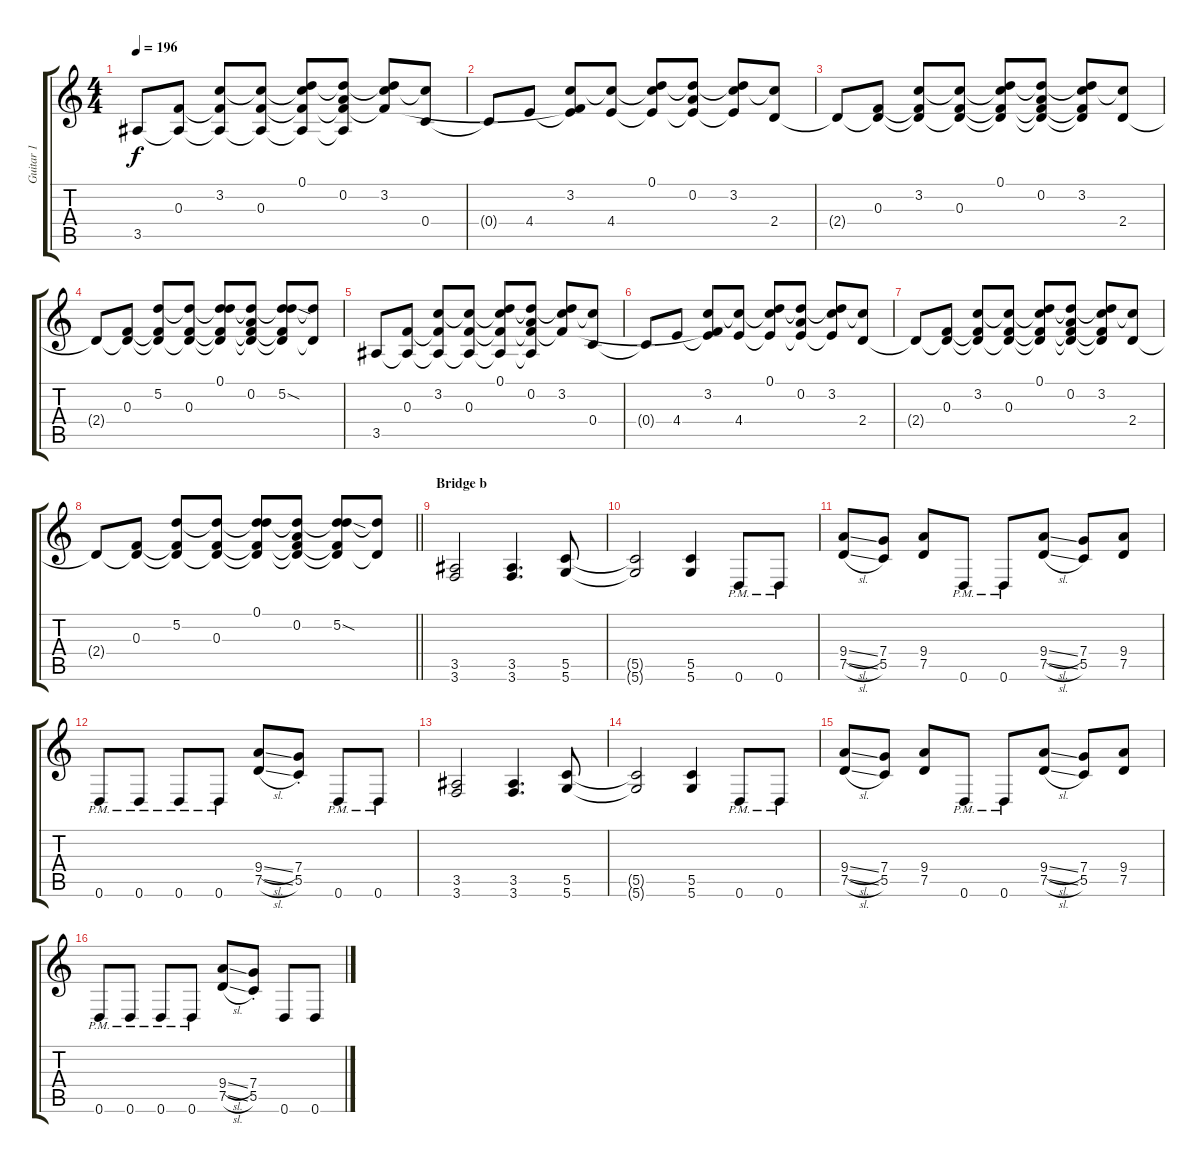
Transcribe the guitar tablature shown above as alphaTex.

\track ("Guitar 1" "Guitar 1") {instrument distortionguitar}
\staff {score tabs}
\tuning (D4 A3 F3 C3 G2 D2) {hide}
\ts (4 4)
\tempo 196
\clef g2
\ks c
3.5.8{dy f} (0.3 3.5{t}).8 (3.2 0.3{t} 3.5{t}).8 (3.2{t} 0.3 3.5{t}).8 (0.1 3.2{t} 0.3{t} 3.5{t}).8 (0.1{t} 0.2 0.3{t} 3.5{t}).8 (0.1{t} 3.2 0.3{t}).8 (3.2{t} 0.4).8 |
0.4{t}.8 4.4.8 (3.2 0.3{t} 4.4{t}).8 (3.2{t} 4.4).8 (0.1 3.2{t} 4.4{t}).8 (0.1{t} 0.2 4.4{t}).8 (0.1{t} 3.2 4.4{t}).8 (3.2{t} 2.4).8 |
2.4{t}.8 (0.3 2.4{t}).8 (3.2 0.3{t} 2.4{t}).8 (3.2{t} 0.3 2.4{t}).8 (0.1 3.2{t} 0.3{t} 2.4{t}).8 (0.1{t} 0.2 0.3{t} 2.4{t}).8 (0.1{t} 3.2 0.3{t} 2.4{t}).8 (3.2{t} 2.4).8 |
2.4{t}.8 (0.3 2.4{t}).8 (5.2 0.3{t} 2.4{t}).8 (5.2{t} 0.3 2.4{t}).8 (0.1 5.2{t} 0.3{t} 2.4{t}).8 (0.1{t} 0.2 0.3{t} 2.4{t}).8 (0.1{t} 5.2{sod} 0.3{t} 2.4{t}).8 (5.2{t} 2.4{t}).8 |
3.5.8 (0.3 3.5{t}).8 (3.2 0.3{t} 3.5{t}).8 (3.2{t} 0.3 3.5{t}).8 (0.1 3.2{t} 0.3{t} 3.5{t}).8 (0.1{t} 0.2 0.3{t} 3.5{t}).8 (0.1{t} 3.2 0.3{t}).8 (3.2{t} 0.4).8 |
0.4{t}.8 4.4.8 (3.2 0.3{t} 4.4{t}).8 (3.2{t} 4.4).8 (0.1 3.2{t} 4.4{t}).8 (0.1{t} 0.2 4.4{t}).8 (0.1{t} 3.2 4.4{t}).8 (3.2{t} 2.4).8 |
2.4{t}.8 (0.3 2.4{t}).8 (3.2 0.3{t} 2.4{t}).8 (3.2{t} 0.3 2.4{t}).8 (0.1 3.2{t} 0.3{t} 2.4{t}).8 (0.1{t} 0.2 0.3{t} 2.4{t}).8 (0.1{t} 3.2 0.3{t} 2.4{t}).8 (3.2{t} 2.4).8 |
\barLineRight lightlight
2.4{t}.8 (0.3 2.4{t}).8 (5.2 0.3{t} 2.4{t}).8 (5.2{t} 0.3 2.4{t}).8 (0.1 5.2{t} 0.3{t} 2.4{t}).8 (0.1{t} 0.2 0.3{t} 2.4{t}).8 (0.1{t} 5.2{sod} 0.3{t} 2.4{t}).8 (5.2{t} 2.4{t}).8 |
\section ("" "Bridge b")
(3.5 3.6).2{volume 13 instrument distortionguitar} (3.5 3.6).4{d} (5.5 5.6).8 |
(5.5{t} 5.6{t}).2 (5.5 5.6).4 0.6{pm}.8 0.6{pm}.8 |
(9.4{sl} 7.5{sl}).8 (7.4 5.5).8 (9.4 7.5).8 0.6{pm}.8 0.6{pm}.8 (9.4{sl} 7.5{sl}).8 (7.4 5.5).8 (9.4 7.5).8 |
0.6{pm}.8 0.6{pm}.8 0.6{pm}.8 0.6{pm}.8 (9.4{sl} 7.5{sl}).8 (7.4{st} 5.5{st}).8 0.6{pm}.8 0.6{pm}.8 |
(3.5 3.6).2 (3.5 3.6).4{d} (5.5 5.6).8 |
(5.5{t} 5.6{t}).2 (5.5 5.6).4 0.6{pm}.8 0.6{pm}.8 |
(9.4{sl} 7.5{sl}).8 (7.4 5.5).8 (9.4 7.5).8 0.6{pm}.8 0.6{pm}.8 (9.4{sl} 7.5{sl}).8 (7.4 5.5).8 (9.4 7.5).8 |
0.6{pm}.8 0.6{pm}.8 0.6{pm}.8 0.6{pm}.8 (9.4{sl} 7.5{sl}).8 (7.4{st} 5.5{st}).8 0.6.8 0.6.8
